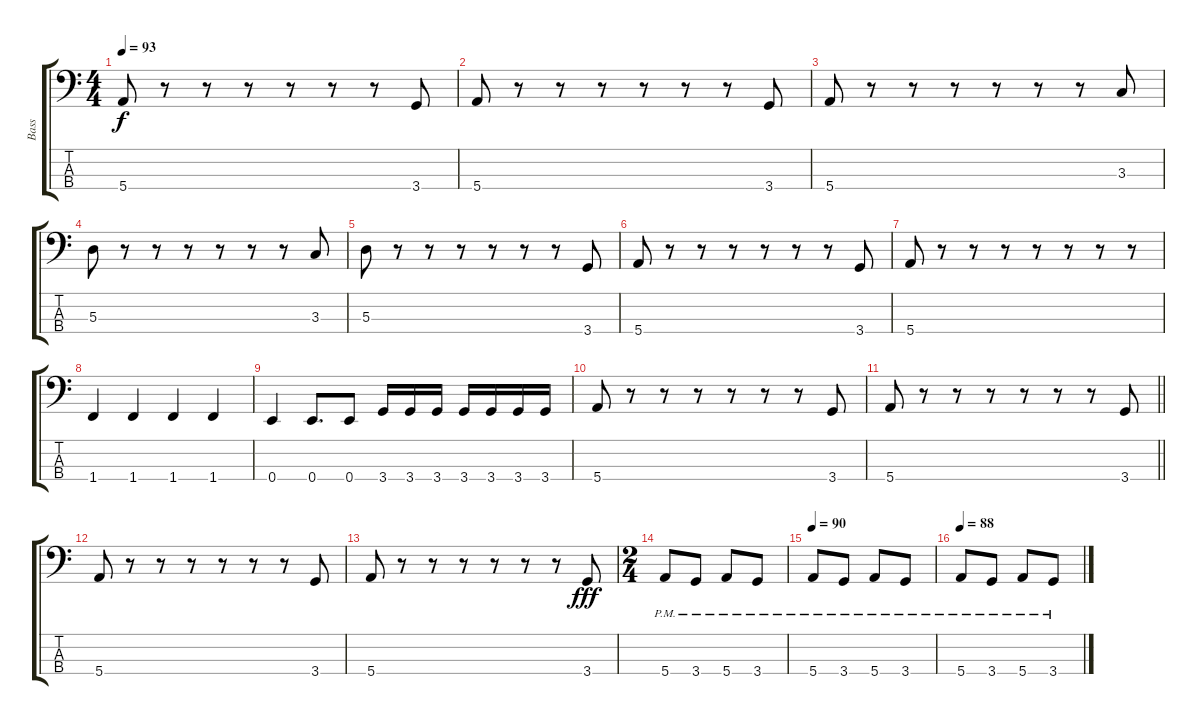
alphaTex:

\track ("Bass" "Bass") {instrument electricbassfinger}
\staff {score tabs}
\tuning (G2 D2 A1 E1) {hide}
\ts (4 4)
\tempo 93
\clef f4
\ks c
5.4.8{dy f} r.8 r.8 r.8 r.8 r.8 r.8 3.4.8 |
5.4.8 r.8 r.8 r.8 r.8 r.8 r.8 3.4.8 |
5.4.8 r.8 r.8 r.8 r.8 r.8 r.8 3.3.8 |
5.3.8 r.8 r.8 r.8 r.8 r.8 r.8 3.3.8 |
5.3.8 r.8 r.8 r.8 r.8 r.8 r.8 3.4.8 |
5.4.8 r.8 r.8 r.8 r.8 r.8 r.8 3.4.8 |
5.4.8 r.8 r.8 r.8 r.8 r.8 r.8 r.8 |
1.4.4 1.4.4 1.4.4 1.4.4 |
0.4.4 0.4.8{d} 0.4.8 3.4.16 3.4.16 3.4.16 3.4.16 3.4.16 3.4.16 3.4.16 |
5.4.8 r.8 r.8 r.8 r.8 r.8 r.8 3.4.8 |
\barLineRight lightlight
5.4.8 r.8 r.8 r.8 r.8 r.8 r.8 3.4.8{volume 10} |
5.4.8 r.8 r.8 r.8 r.8 r.8 r.8 3.4.8{volume 5} |
5.4.8 r.8 r.8 r.8 r.8 r.8 r.8 3.4.8{dy fff} |
\ts (2 4)
5.4{pm}.8{volume 9} 3.4{pm}.8 5.4{pm}.8 3.4{pm}.8 |
\tempo 90
5.4{pm}.8 3.4{pm}.8 5.4{pm}.8 3.4{pm}.8 |
\tempo 88
5.4{pm}.8 3.4{pm}.8 5.4{pm}.8 3.4{pm}.8
